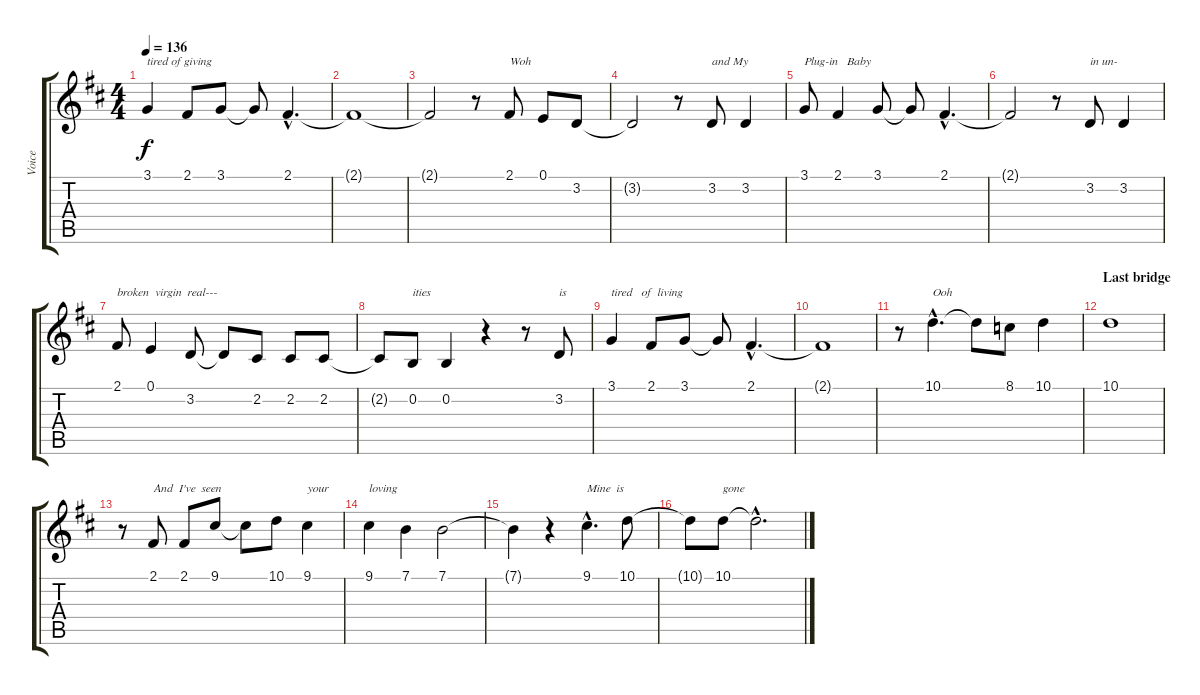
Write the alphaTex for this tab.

\track ("Voice" "Voice") {instrument frenchhorn}
\staff {score tabs}
\tuning (E4 B3 G3 D3 A2 E2) {hide}
\ts (4 4)
\tempo 136
\clef g2
\ks d
3.1.4{txt "tired of giving" dy f} 2.1.8 3.1.8 3.1{t}.8 2.1{hac}.4{d} |
2.1{t}.1 |
2.1{t}.2 r.8 2.1.8{txt "Woh"} 0.1.8 3.2.8 |
3.2{t}.2 r.8 3.2.8{txt "and My"} 3.2.4 |
3.1.8{txt "Plug-in   Baby"} 2.1.4 3.1.8 3.1{t}.8 2.1{hac}.4{d} |
2.1{t}.2 r.8 3.2.8{txt "in un-"} 3.2.4 |
2.1.8{txt "broken  virgin  real---"} 0.1.4 3.2.8 3.2{t}.8 2.2.8 2.2.8 2.2.8 |
2.2{t}.8 0.2.8{txt "ities"} 0.2.4 r.4 r.8 3.2.8{txt "is"} |
3.1.4{txt "tired   of  living"} 2.1.8 3.1.8 3.1{t}.8 2.1{hac}.4{d} |
2.1{t}.1 |
r.8 10.1{hac}.4{d txt "Ooh"} 10.1{t}.8 8.1.8 10.1.4 |
\section ("" "Last bridge")
10.1.1 |
r.8 2.1.8{txt "And  I've  seen"} 2.1.8 9.1.8 9.1{t}.8 10.1.8 9.1.4{txt "your"} |
9.1.4{txt "loving"} 7.1.4 7.1.2 |
7.1{t}.4 r.4 9.1{hac}.4{d txt "Mine  is"} 10.1.8 |
10.1{t}.8 10.1.8{txt "gone"} 10.1{hac t}.2{d}
